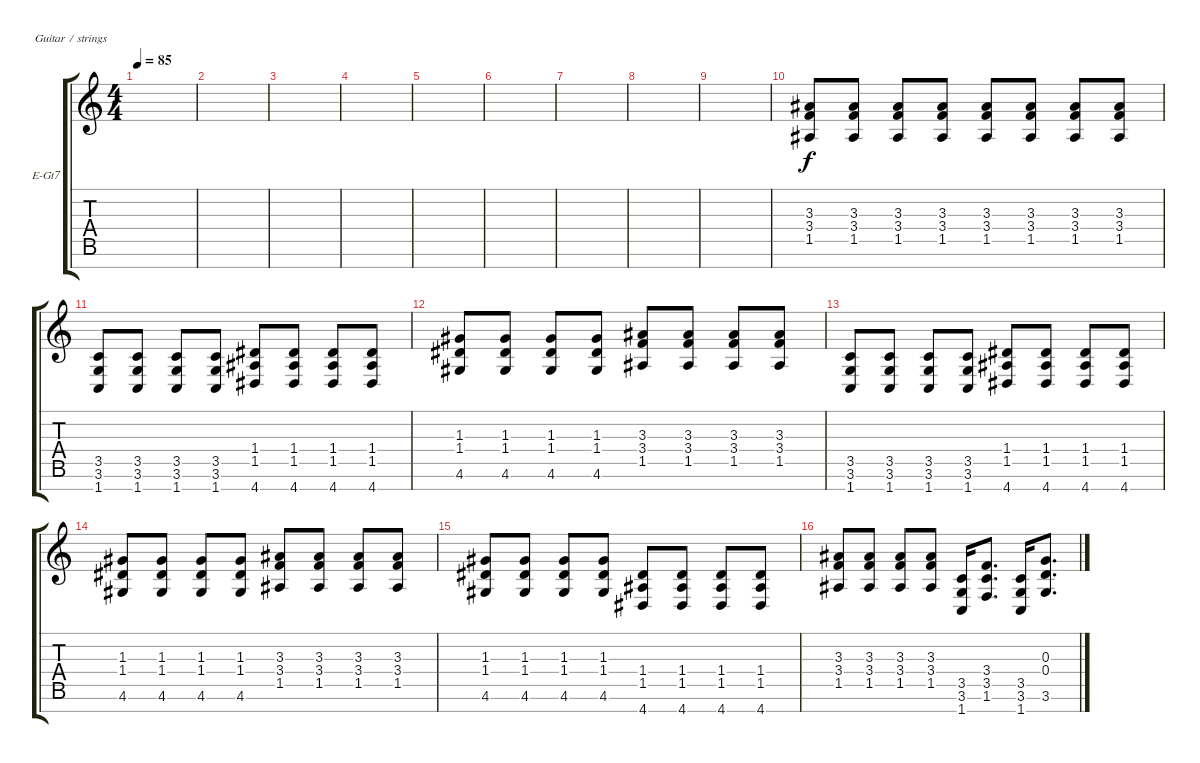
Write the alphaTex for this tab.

\defaultSystemsLayout 4
\bracketExtendMode groupsimilarinstruments
\firstSystemTrackNameOrientation horizontal
\otherSystemsTrackNameOrientation horizontal
\track ("Electric Guitar" "E-Gt7") {instrument distortionguitar}
\staff {score tabs}
\tuning (E4 B3 G3 D3 A2 E2 B1)
\ts (4 4)
\tempo 85
\clef g2
\scale
0.333333
\ks c
|
\scale
0.333333 |
\scale
0.333333 |
\scale
0.333333 |
\scale
0.333333 |
\scale
0.333333 |
\scale
0.333333 |
\scale
0.333333 |
\scale
0.333333 |
\scale
0.333333 (3.3 3.4 1.5).8 (3.3 3.4 1.5).8 (3.3 3.4 1.5).8 (3.3 3.4 1.5).8 (3.3 3.4 1.5).8 (3.3 3.4 1.5).8 (3.3 3.4 1.5).8 (3.3 3.4 1.5).8 |
\scale
0.333333 (3.5 3.6 1.7).8 (3.5 3.6 1.7).8 (3.5 3.6 1.7).8 (3.5 3.6 1.7).8 (1.4 1.5 4.7).8 (1.4 1.5 4.7).8 (1.4 1.5 4.7).8 (1.4 1.5 4.7).8 |
\scale
0.333333 (1.3 1.4 4.6).8 (1.3 1.4 4.6).8 (1.3 1.4 4.6).8 (1.3 1.4 4.6).8 (3.3 3.4 1.5).8 (3.3 3.4 1.5).8 (3.3 3.4 1.5).8 (3.3 3.4 1.5).8 |
\scale
0.333333 (3.5 3.6 1.7).8 (3.5 3.6 1.7).8 (3.5 3.6 1.7).8 (3.5 3.6 1.7).8 (1.4 1.5 4.7).8 (1.4 1.5 4.7).8 (1.4 1.5 4.7).8 (1.4 1.5 4.7).8 |
\scale
0.333333 (1.3 1.4 4.6).8 (1.3 1.4 4.6).8 (1.3 1.4 4.6).8 (1.3 1.4 4.6).8 (3.3 3.4 1.5).8 (3.3 3.4 1.5).8 (3.3 3.4 1.5).8 (3.3 3.4 1.5).8 |
\scale
0.333333 (1.3 1.4 4.6).8 (1.3 1.4 4.6).8 (1.3 1.4 4.6).8 (1.3 1.4 4.6).8 (1.4 1.5 4.7).8 (1.4 1.5 4.7).8 (1.4 1.5 4.7).8 (1.4 1.5 4.7).8 |
\scale
0.333333 (3.3 3.4 1.5).8 (3.3 3.4 1.5).8 (3.3 3.4 1.5).8 (3.3 3.4 1.5).8 (3.5 3.6 1.7).16 (3.4 3.5 1.6).8{d} (3.5 3.6 1.7).16 (0.3 0.4 3.6).8{d}
